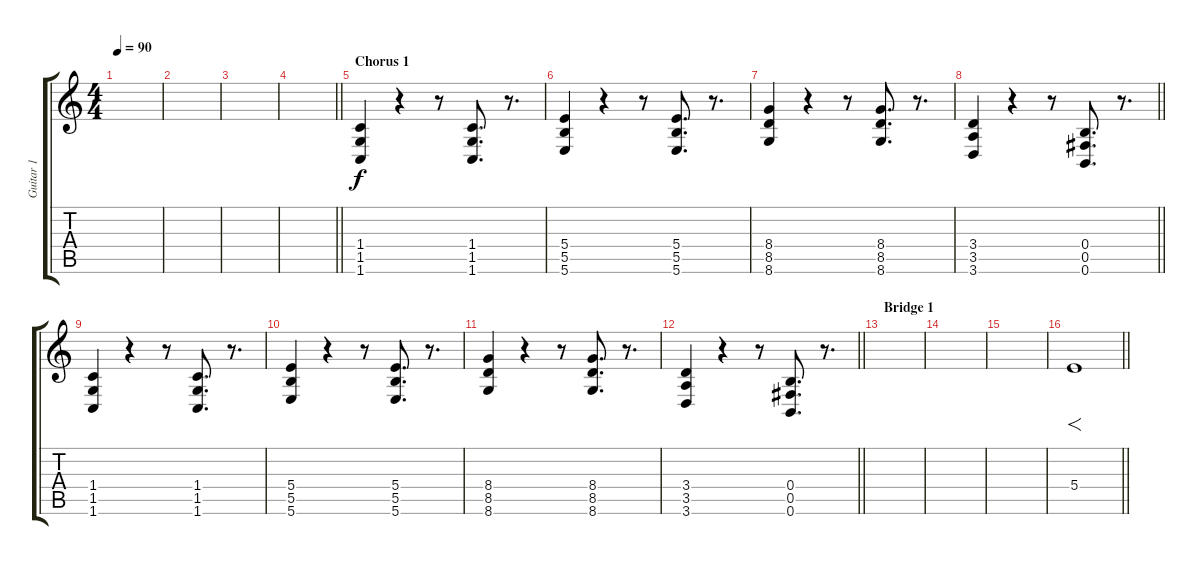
\track ("Guitar 1" "Guitar 1") {instrument distortionguitar}
\staff {score tabs}
\tuning (Db4 Ab3 E3 B2 Gb2 B1) {hide}
\ts (4 4)
\tempo 90
\clef g2
\ks c
|
|
|
\barLineRight lightlight
|
\section ("" "Chorus 1")
(1.4 1.5 1.6).4{volume 16} r.4 r.8 (1.4 1.5 1.6).8{d} r.8{d} |
(5.4 5.5 5.6).4 r.4 r.8 (5.4 5.5 5.6).8{d} r.8{d} |
(8.4 8.5 8.6).4 r.4 r.8 (8.4 8.5 8.6).8{d} r.8{d} |
\barLineRight lightlight
(3.4 3.5 3.6).4 r.4 r.8 (0.4 0.5 0.6).8{d} r.8{d} |
(1.4 1.5 1.6).4{volume 16} r.4 r.8 (1.4 1.5 1.6).8{d} r.8{d} |
(5.4 5.5 5.6).4 r.4 r.8 (5.4 5.5 5.6).8{d} r.8{d} |
(8.4 8.5 8.6).4 r.4 r.8 (8.4 8.5 8.6).8{d} r.8{d} |
\barLineRight lightlight
(3.4 3.5 3.6).4 r.4 r.8 (0.4 0.5 0.6).8{d} r.8{d} |
\section ("" "Bridge 1")
|
|
|
\barLineRight lightlight
5.4.1{f}
